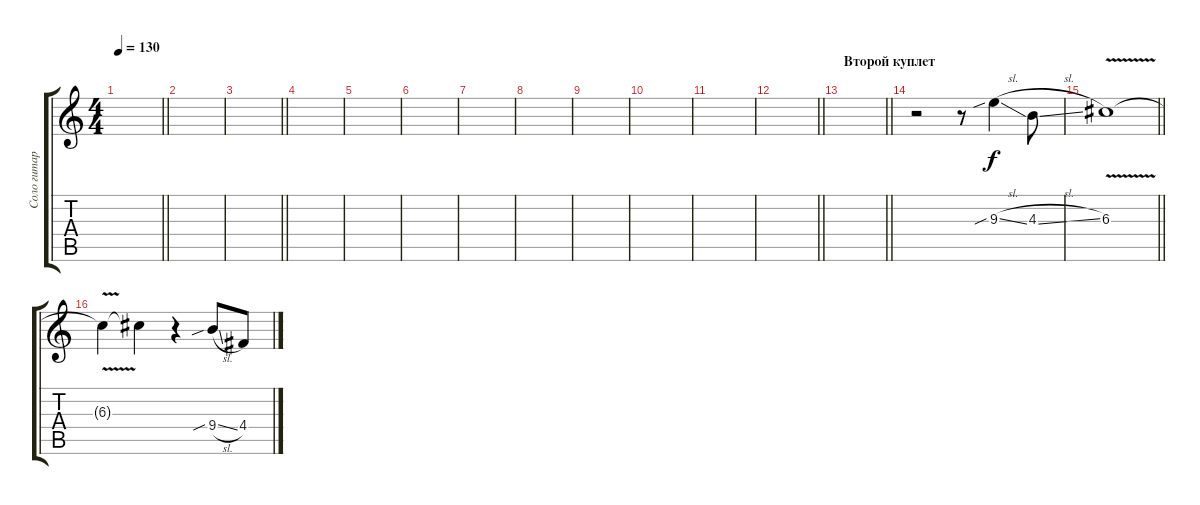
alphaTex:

\track ("Соло гитара" "Соло гитар") {instrument overdrivenguitar}
\staff {score tabs}
\tuning (E4 B3 G3 D3 A2 E2) {hide}
\ts (4 4)
\tempo 130
\clef g2
\barLineRight lightlight
\ks c
|
|
\barLineRight lightlight
|
|
|
|
|
|
|
|
|
\barLineRight lightlight
|
\section ("" "Второй куплет")
\barLineRight lightlight
|
r.2 r.8 9.3{sib sl}.4 4.3{sl}.8 |
\barLineRight lightlight
6.3{v}.1 |
6.3{t}.4 6.3{t}.4 r.4 9.4{sib sl}.8{volume 11} 4.4{sl}.8
